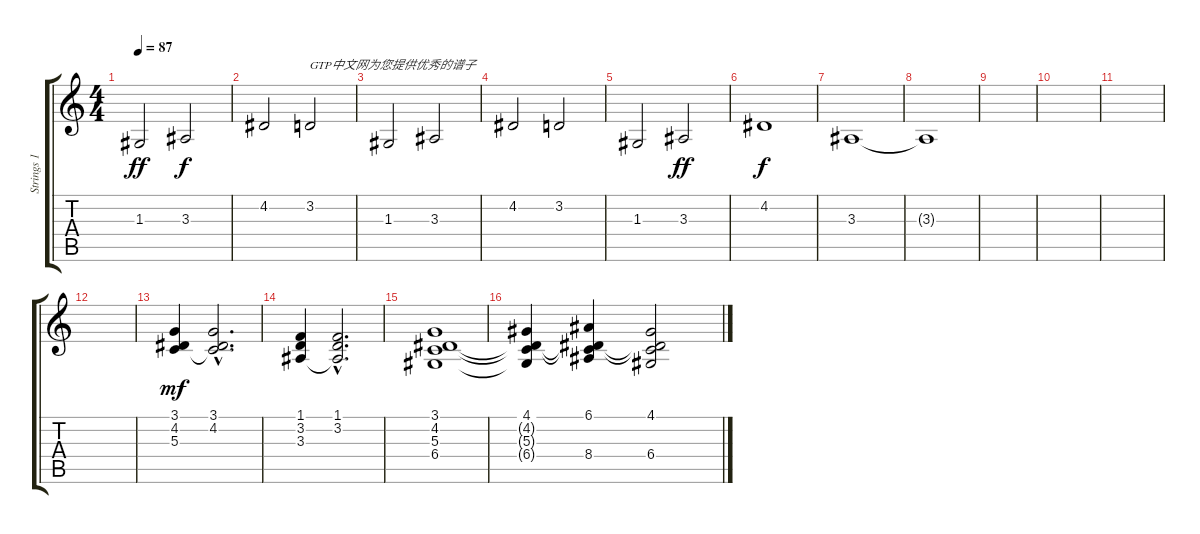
\track ("Strings 1" "Strings 1") {instrument stringensemble1}
\staff {score tabs}
\tuning (E4 B3 G3 D3 A2 E2) {hide}
\ts (4 4)
\tempo 87
\clef g2
\ks c
1.3.2{dy ff} 3.3.2{dy f} |
4.2.2 3.2.2{txt "GTP中文网为您提供优秀的谱子"} |
1.3.2 3.3.2 |
4.2.2 3.2.2 |
1.3.2 3.3.2{dy ff} |
4.2.1{dy f} |
3.3.1 |
3.3{t}.1 |
|
|
|
|
(3.1 4.2 5.3).4{dy mf} (3.1{hac} 4.2{hac} 5.3{hac t}).2{d} |
(1.1 3.2 3.3).4 (1.1{hac} 3.2{hac} 3.3{hac t}).2{d} |
(3.1 4.2 5.3 6.4).1 |
(4.1 4.2{t} 5.3{t} 6.4{t}).4 (6.1 4.2{t} 5.3{t} 8.4).4 (4.1 4.2{t} 5.3{t} 6.4).2
